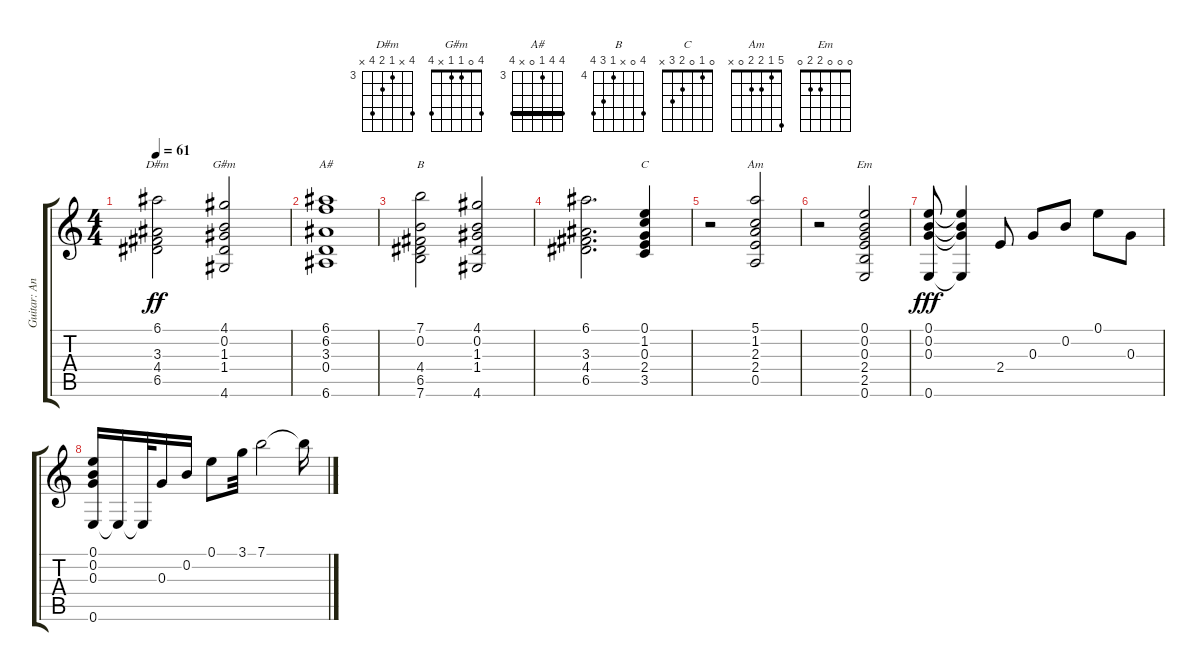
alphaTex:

\track ("Guitar: Anthony Rathman" "Guitar: An") {instrument electricguitarjazz}
\staff {score tabs}
\tuning (E4 B3 G3 D3 A2 E2) {hide}
\chord ("D#m" 6 x 3 4 6 x) {firstfret 3}
\chord ("G#m" 4 0 1 1 x 4)
\chord ("A#" 6 6 3 0 x 6) {firstfret 3 barre 6}
\chord ("B" 7 0 x 4 6 7) {firstfret 4}
\chord ("C" 0 1 0 2 3 x)
\chord ("Am" 5 1 2 2 0 x)
\chord ("Em" 0 0 0 2 2 0)
\ts (4 4)
\tempo 61
\clef g2
\ks c
(6.1 3.3 4.4 6.5).2{ch "D#m" dy ff} (4.1 0.2 1.3 1.4 4.6).2{ch "G#m"} |
(6.1 6.2 3.3 0.4 6.6).1{ch "A#"} |
(7.1 0.2 4.4 6.5 7.6).2{ch "B"} (4.1 0.2 1.3 1.4 4.6).2 |
(6.1 3.3 4.4 6.5).2{d} (0.1 1.2 0.3 2.4 3.5).4{ch "C"} |
r.2 (5.1 1.2 2.3 2.4 0.5).2{ch "Am"} |
r.2 (0.1 0.2 0.3 2.4 2.5 0.6).2{ch "Em"} |
(0.1 0.2 0.3 0.6).8{dy fff} (0.1{t} 0.2{t} 0.3{t} 0.6{t}).4 2.4.8 0.3.8 0.2.8 0.1.8 0.3.8 |
(0.1 0.2 0.3 0.6).16 0.6{t}.16 0.6{t}.32 0.3.16 0.2.16 0.1.8 3.1.32 7.1.2 7.1{t}.16
